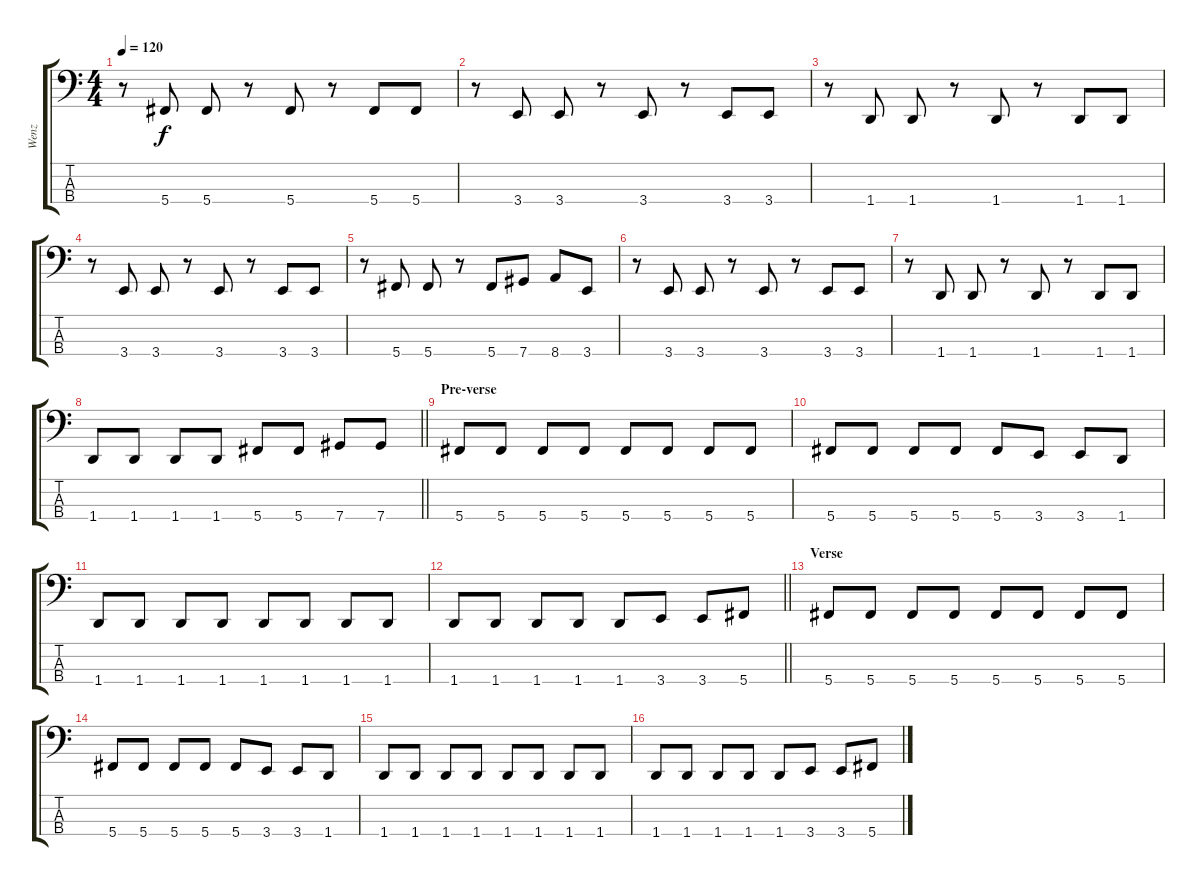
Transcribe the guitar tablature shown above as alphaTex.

\track ("Wenz" "Wenz") {instrument electricbasspick}
\staff {score tabs}
\tuning (Gb2 Db2 Ab1 Db1) {hide}
\ts (4 4)
\tempo 120
\clef f4
\ks c
r.8{dy f} 5.4.8 5.4.8 r.8 5.4.8 r.8 5.4.8 5.4.8 |
r.8 3.4.8 3.4.8 r.8 3.4.8 r.8 3.4.8 3.4.8 |
r.8 1.4.8 1.4.8 r.8 1.4.8 r.8 1.4.8 1.4.8 |
r.8 3.4.8 3.4.8 r.8 3.4.8 r.8 3.4.8 3.4.8 |
r.8 5.4.8 5.4.8 r.8 5.4.8 7.4.8 8.4.8 3.4.8 |
r.8 3.4.8 3.4.8 r.8 3.4.8 r.8 3.4.8 3.4.8 |
r.8 1.4.8 1.4.8 r.8 1.4.8 r.8 1.4.8 1.4.8 |
\barLineRight lightlight
1.4.8 1.4.8 1.4.8 1.4.8 5.4.8 5.4.8 7.4.8 7.4.8 |
\section ("" "Pre-verse")
5.4.8 5.4.8 5.4.8 5.4.8 5.4.8 5.4.8 5.4.8 5.4.8 |
5.4.8 5.4.8 5.4.8 5.4.8 5.4.8 3.4.8 3.4.8 1.4.8 |
1.4.8 1.4.8 1.4.8 1.4.8 1.4.8 1.4.8 1.4.8 1.4.8 |
\barLineRight lightlight
1.4.8 1.4.8 1.4.8 1.4.8 1.4.8 3.4.8 3.4.8 5.4.8 |
\section ("" "Verse")
5.4.8 5.4.8 5.4.8 5.4.8 5.4.8 5.4.8 5.4.8 5.4.8 |
5.4.8 5.4.8 5.4.8 5.4.8 5.4.8 3.4.8 3.4.8 1.4.8 |
1.4.8 1.4.8 1.4.8 1.4.8 1.4.8 1.4.8 1.4.8 1.4.8 |
1.4.8 1.4.8 1.4.8 1.4.8 1.4.8 3.4.8 3.4.8 5.4.8
